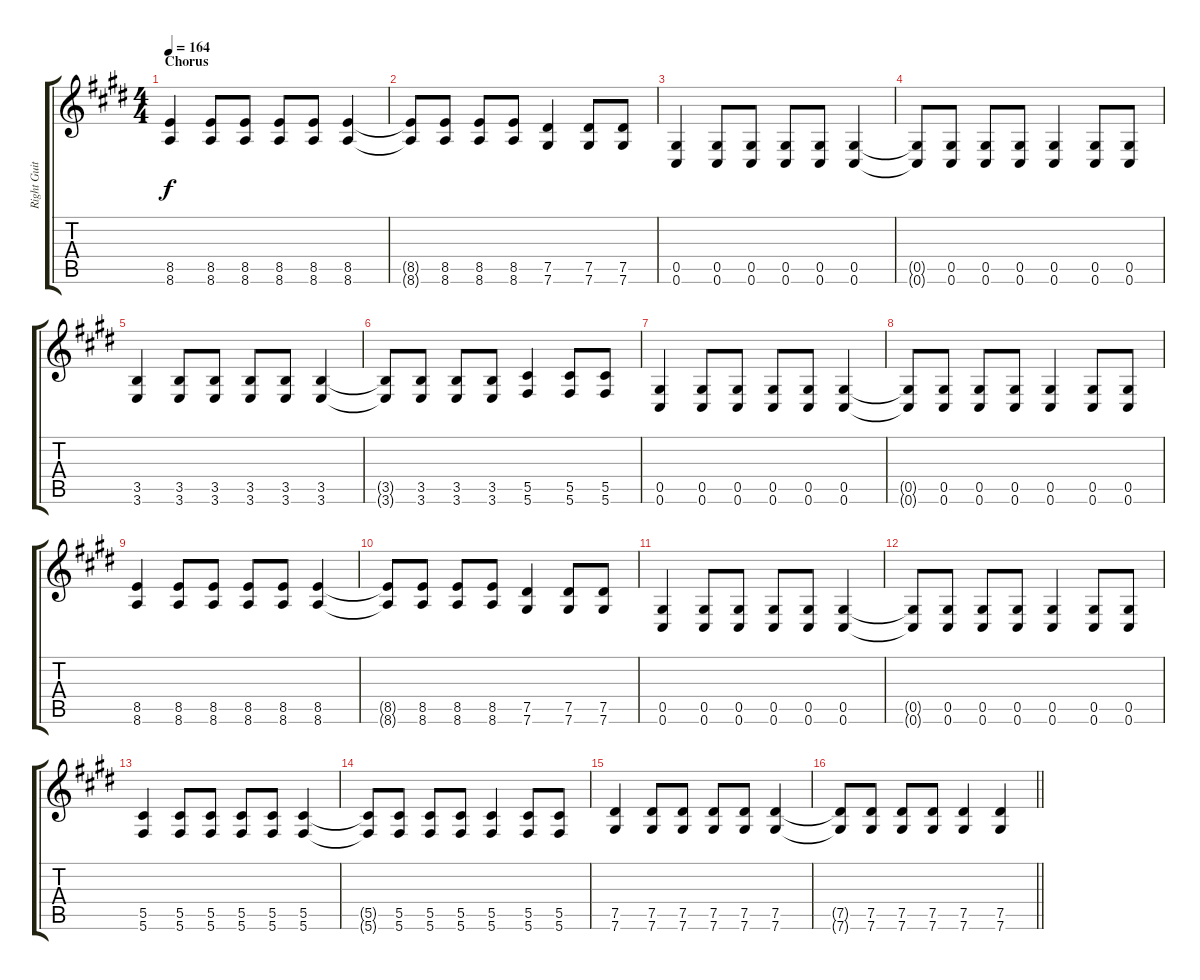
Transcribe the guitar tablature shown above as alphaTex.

\track ("Right Guitar" "Right Guit") {instrument distortionguitar}
\staff {score tabs}
\tuning (Eb4 Bb3 Gb3 Db3 Ab2 Db2) {hide}
\ts (4 4)
\section ("" "Chorus")
\tempo 164
\clef g2
\ks e
(8.5 8.6).4{dy f} (8.5 8.6).8 (8.5 8.6).8 (8.5 8.6).8 (8.5 8.6).8 (8.5 8.6).4 |
(8.5{t} 8.6{t}).8 (8.5 8.6).8 (8.5 8.6).8 (8.5 8.6).8 (7.5 7.6).4 (7.5 7.6).8 (7.5 7.6).8 |
(0.5 0.6).4 (0.5 0.6).8 (0.5 0.6).8 (0.5 0.6).8 (0.5 0.6).8 (0.5 0.6).4 |
(0.5{t} 0.6{t}).8 (0.5 0.6).8 (0.5 0.6).8 (0.5 0.6).8 (0.5 0.6).4 (0.5 0.6).8 (0.5 0.6).8 |
(3.5 3.6).4 (3.5 3.6).8 (3.5 3.6).8 (3.5 3.6).8 (3.5 3.6).8 (3.5 3.6).4 |
(3.5{t} 3.6{t}).8 (3.5 3.6).8 (3.5 3.6).8 (3.5 3.6).8 (5.5 5.6).4 (5.5 5.6).8 (5.5 5.6).8 |
(0.5 0.6).4 (0.5 0.6).8 (0.5 0.6).8 (0.5 0.6).8 (0.5 0.6).8 (0.5 0.6).4 |
(0.5{t} 0.6{t}).8 (0.5 0.6).8 (0.5 0.6).8 (0.5 0.6).8 (0.5 0.6).4 (0.5 0.6).8 (0.5 0.6).8 |
(8.5 8.6).4 (8.5 8.6).8 (8.5 8.6).8 (8.5 8.6).8 (8.5 8.6).8 (8.5 8.6).4 |
(8.5{t} 8.6{t}).8 (8.5 8.6).8 (8.5 8.6).8 (8.5 8.6).8 (7.5 7.6).4 (7.5 7.6).8 (7.5 7.6).8 |
(0.5 0.6).4 (0.5 0.6).8 (0.5 0.6).8 (0.5 0.6).8 (0.5 0.6).8 (0.5 0.6).4 |
(0.5{t} 0.6{t}).8 (0.5 0.6).8 (0.5 0.6).8 (0.5 0.6).8 (0.5 0.6).4 (0.5 0.6).8 (0.5 0.6).8 |
(5.5 5.6).4 (5.5 5.6).8 (5.5 5.6).8 (5.5 5.6).8 (5.5 5.6).8 (5.5 5.6).4 |
(5.5{t} 5.6{t}).8 (5.5 5.6).8 (5.5 5.6).8 (5.5 5.6).8 (5.5 5.6).4 (5.5 5.6).8 (5.5 5.6).8 |
(7.5 7.6).4 (7.5 7.6).8 (7.5 7.6).8 (7.5 7.6).8 (7.5 7.6).8 (7.5 7.6).4 |
\barLineRight lightlight
(7.5{t} 7.6{t}).8 (7.5 7.6).8 (7.5 7.6).8 (7.5 7.6).8 (7.5 7.6).4 (7.5 7.6).4
